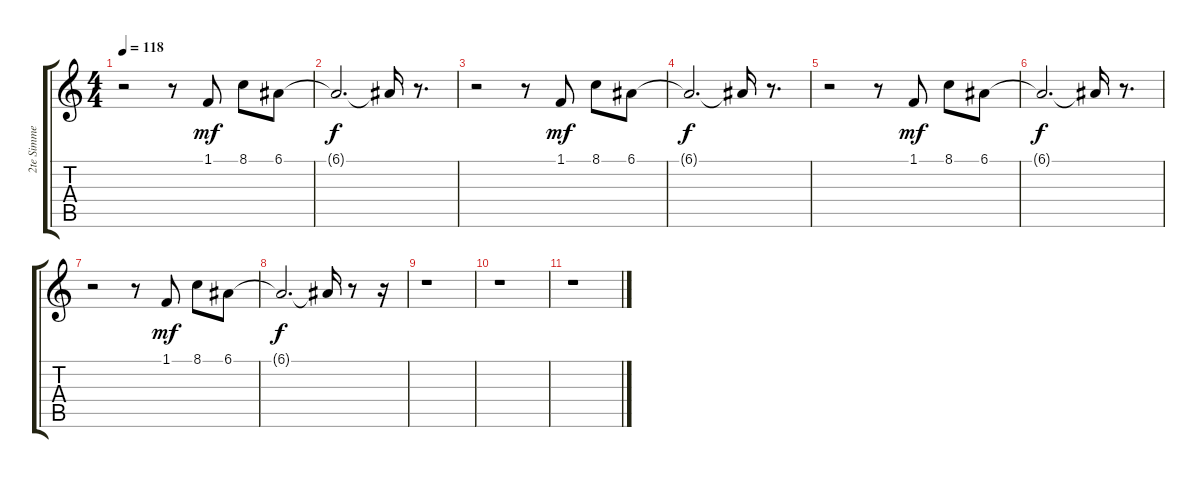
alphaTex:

\track ("2te Simme" "2te Simme") {instrument tuba}
\staff {score tabs}
\tuning (E4 B3 G3 D3 A2 E2) {hide}
\ts (4 4)
\tempo 118
\clef g2
\ks c
r.2{dy mf} r.8 1.1.8 8.1.8 6.1.8 |
6.1{t}.2{d dy f} 6.1{t}.16 r.8{d} |
r.2 r.8 1.1.8{dy mf} 8.1.8 6.1.8 |
6.1{t}.2{d dy f} 6.1{t}.16 r.8{d} |
r.2 r.8 1.1.8{dy mf} 8.1.8 6.1.8 |
6.1{t}.2{d dy f} 6.1{t}.16 r.8{d} |
r.2 r.8 1.1.8{dy mf} 8.1.8 6.1.8 |
6.1{t}.2{d dy f} 6.1{t}.16 r.8 r.16 |
r.1 |
r.1 |
r.1
